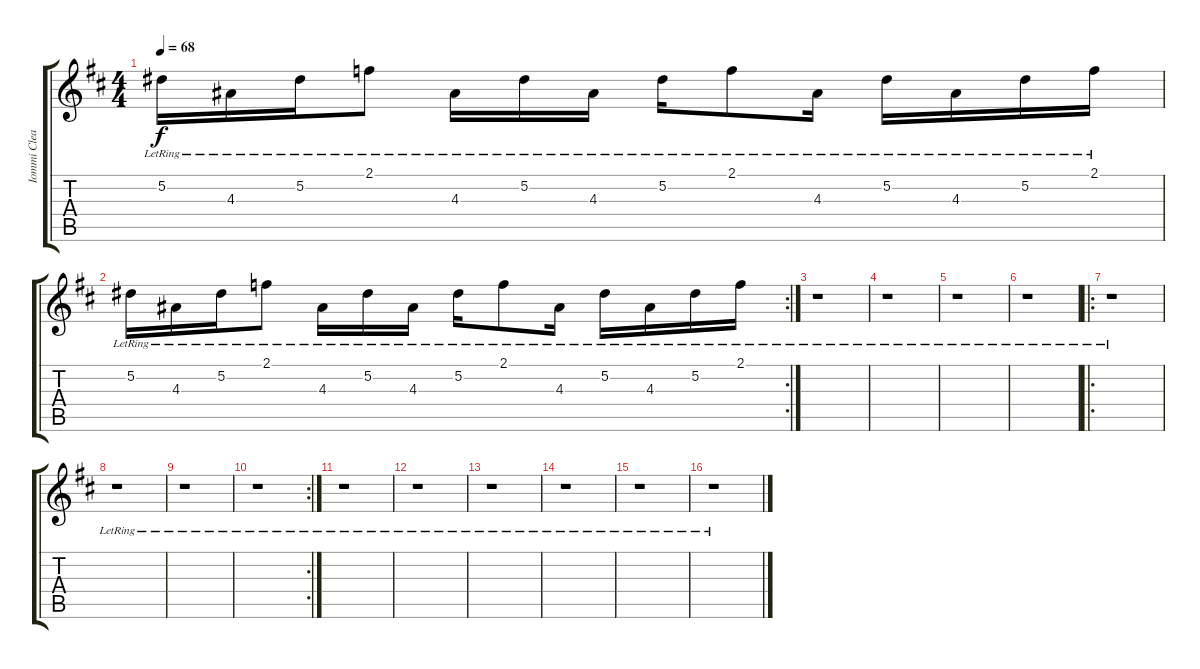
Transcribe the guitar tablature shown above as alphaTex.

\track ("Iommi Clean" "Iommi Clea") {instrument electricguitarclean}
\staff {score tabs}
\tuning (Eb4 Bb3 Gb3 Db3 Ab2 Eb2) {hide}
\ts (4 4)
\tempo 68
\clef g2
\ks d
5.2{lr}.16{dy f} 4.3{lr}.16 5.2{lr}.16 2.1{lr}.8 4.3{lr}.16 5.2{lr}.16 4.3{lr}.16 5.2{lr}.16 2.1{lr}.8 4.3{lr}.16 5.2{lr}.16 4.3{lr}.16 5.2{lr}.16 2.1{lr}.16 |
\rc 2
5.2{lr}.16 4.3{lr}.16 5.2{lr}.16 2.1{lr}.8 4.3{lr}.16 5.2{lr}.16 4.3{lr}.16 5.2{lr}.16 2.1{lr}.8 4.3{lr}.16 5.2{lr}.16 4.3{lr}.16 5.2{lr}.16 2.1{lr}.16 |
r.1 |
r.1 |
r.1 |
r.1 |
\ro
r.1 |
r.1 |
r.1 |
\rc 2
r.1 |
r.1 |
r.1 |
r.1 |
r.1 |
r.1 |
r.1
